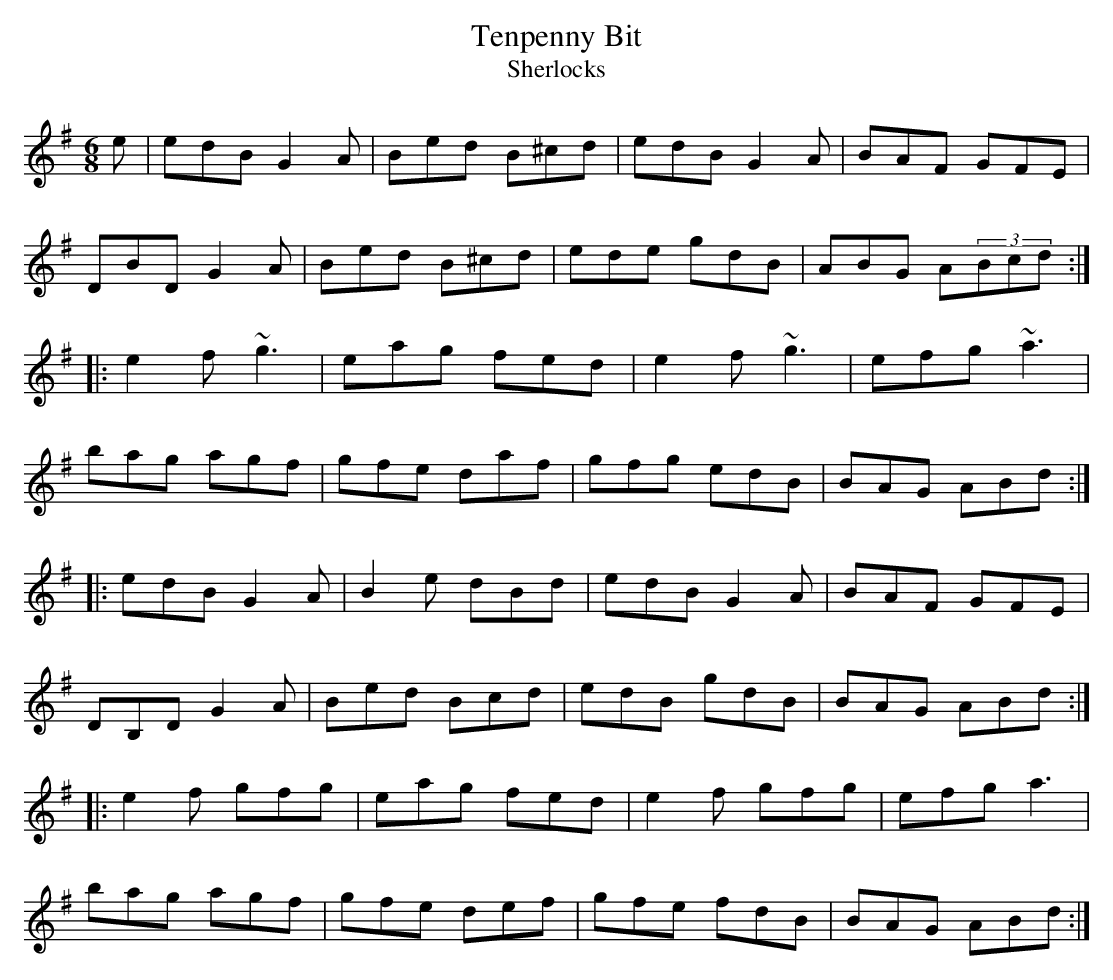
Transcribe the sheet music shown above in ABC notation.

X:1
T:Tenpenny Bit
T:Sherlocks
(fiddles).
M:6/8
L:1/8
K:G
e|edB G2A|Bed B^cd|edB G2A|BAF GFE|
DBD G2A|Bed B^cd|ede gdB|ABG A(3Bcd:|
|:e2f ~g3|eag fed|e2f ~g3|efg ~a3|
bag agf|gfe daf|gfg edB|BAG ABd:|
|: edB G2A | B2e dBd | edB G2A | BAF GFE |
DB,D G2A | Bed Bcd | edB gdB | BAG ABd :|
|: e2f gfg | eag fed | e2f gfg | efg a3 |
bag agf | gfe def | gfe fdB | BAG ABd :|
